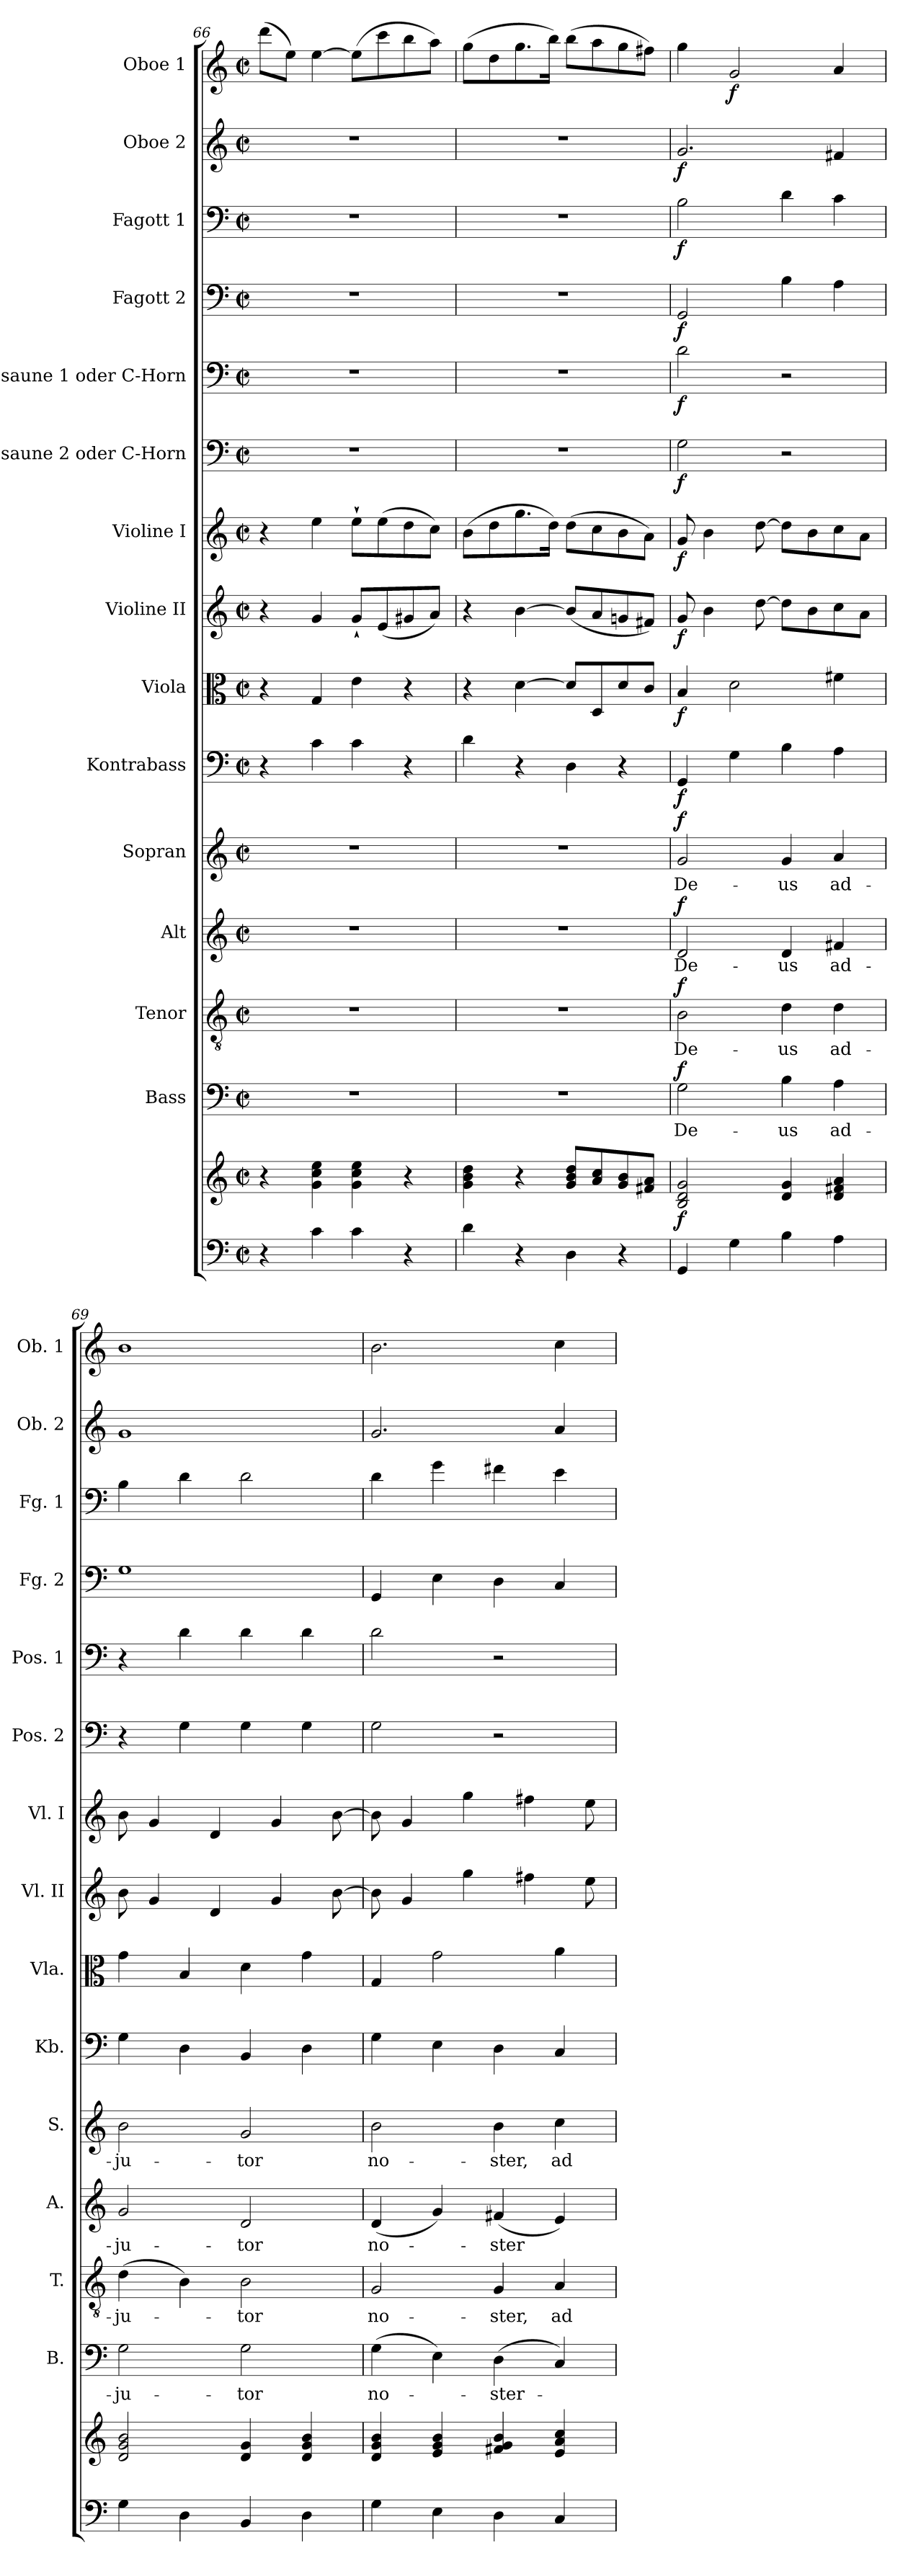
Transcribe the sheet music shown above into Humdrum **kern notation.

**kern	**kern	**dynam	**kern	**text	**dynam	**kern	**text	**dynam	**kern	**text	**dynam	**kern	**text	**dynam	**kern	**dynam	**kern	**dynam	**kern	**dynam	**kern	**dynam	**kern	**dynam	**kern	**dynam	**kern	**dynam	**kern	**dynam	**kern	**dynam	**kern	**dynam
*part15	*part15	*part15	*part14	*part14	*part14	*part13	*part13	*part13	*part12	*part12	*part12	*part11	*part11	*part11	*part10	*part10	*part9	*part9	*part8	*part8	*part7	*part7	*part6	*part6	*part5	*part5	*part4	*part4	*part3	*part3	*part2	*part2	*part1	*part1
*staff16	*staff15	*staff15/16	*staff14	*staff14	*staff14	*staff13	*staff13	*staff13	*staff12	*staff12	*staff12	*staff11	*staff11	*staff11	*staff10	*staff10	*staff9	*staff9	*staff8	*staff8	*staff7	*staff7	*staff6	*staff6	*staff5	*staff5	*staff4	*staff4	*staff3	*staff3	*staff2	*staff2	*staff1	*staff1
*	*	*	*I"Bass	*	*	*I"Tenor	*	*	*I"Alt	*	*	*I"Sopran	*	*	*I"Kontrabass	*	*I"Viola	*	*I"Violine II	*	*I"Violine I	*	*I"Posaune 2 oder C-Horn	*	*I"Posaune 1 oder C-Horn	*	*I"Fagott 2	*	*I"Fagott 1	*	*I"Oboe 2	*	*I"Oboe 1	*
*	*	*	*I'B.	*	*	*I'T.	*	*	*I'A.	*	*	*I'S.	*	*	*I'Kb.	*	*I'Vla.	*	*I'Vl. II	*	*I'Vl. I	*	*I'Pos. 2	*	*I'Pos. 1	*	*I'Fg. 2	*	*I'Fg. 1	*	*I'Ob. 2	*	*I'Ob. 1	*
*clefF4	*clefG2	*	*clefF4	*	*	*clefGv2	*	*	*clefG2	*	*	*clefG2	*	*	*clefF4	*	*clefC3	*	*clefG2	*	*clefG2	*	*clefF4	*	*clefF4	*	*clefF4	*	*clefF4	*	*clefG2	*	*clefG2	*
*	*	*	*	*	*	*	*	*	*	*	*	*	*	*	*ITrd7c12	*	*	*	*	*	*	*	*	*	*	*	*	*	*	*	*	*	*	*
*k[]	*k[]	*	*k[]	*	*	*k[]	*	*	*k[]	*	*	*k[]	*	*	*k[]	*	*k[]	*	*k[]	*	*k[]	*	*k[]	*	*k[]	*	*k[]	*	*k[]	*	*k[]	*	*k[]	*
*C:	*C:	*	*C:	*	*	*C:	*	*	*C:	*	*	*C:	*	*	*C:	*	*C:	*	*C:	*	*C:	*	*C:	*	*C:	*	*C:	*	*C:	*	*C:	*	*C:	*
*M2/2	*M2/2	*	*M2/2	*	*	*M2/2	*	*	*M2/2	*	*	*M2/2	*	*	*M2/2	*	*M2/2	*	*M2/2	*	*M2/2	*	*M2/2	*	*M2/2	*	*M2/2	*	*M2/2	*	*M2/2	*	*M2/2	*
*met(c|)	*met(c|)	*	*met(c|)	*	*	*met(c|)	*	*	*met(c|)	*	*	*met(c|)	*	*	*met(c|)	*	*met(c|)	*	*met(c|)	*	*met(c|)	*	*met(c|)	*	*met(c|)	*	*met(c|)	*	*met(c|)	*	*met(c|)	*	*met(c|)	*
=66	=66	=66	=66	=66	=66	=66	=66	=66	=66	=66	=66	=66	=66	=66	=66	=66	=66	=66	=66	=66	=66	=66	=66	=66	=66	=66	=66	=66	=66	=66	=66	=66	=66	=66
4r	4r	.	1r	.	.	1r	.	.	1r	.	.	1r	.	.	4r	.	4r	.	4r	.	4r	.	1r	.	1r	.	1r	.	1r	.	1r	.	(>8ddd\L	.
.	.	.	.	.	.	.	.	.	.	.	.	.	.	.	.	.	.	.	.	.	.	.	.	.	.	.	.	.	.	.	.	.	8ee\J)	.
4c\	4g\ 4cc\ 4ee\	.	.	.	.	.	.	.	.	.	.	.	.	.	4C\	.	4G/	.	4g/	.	4ee\	.	.	.	.	.	.	.	.	.	.	.	[4ee\	.
4c\	4g\ 4cc\ 4ee\	.	.	.	.	.	.	.	.	.	.	.	.	.	4C\	.	4e\	.	8g`</L	.	8ee`>\L	.	.	.	.	.	.	.	.	.	.	.	(>8ee\L]	.
.	.	.	.	.	.	.	.	.	.	.	.	.	.	.	.	.	.	.	(<8e/	.	(>8ee\	.	.	.	.	.	.	.	.	.	.	.	8ccc\	.
4r	4r	.	.	.	.	.	.	.	.	.	.	.	.	.	4r	.	4r	.	8g#X/	.	8dd\	.	.	.	.	.	.	.	.	.	.	.	8bb\	.
.	.	.	.	.	.	.	.	.	.	.	.	.	.	.	.	.	.	.	8a/J)	.	8cc\J)	.	.	.	.	.	.	.	.	.	.	.	8aa\J)	.
!!LO:PB:g=z
=67	=67	=67	=67	=67	=67	=67	=67	=67	=67	=67	=67	=67	=67	=67	=67	=67	=67	=67	=67	=67	=67	=67	=67	=67	=67	=67	=67	=67	=67	=67	=67	=67	=67	=67
4d\	4g\ 4b\ 4dd\	.	1r	.	.	1r	.	.	1r	.	.	1r	.	.	4D\	.	4r	.	4r	.	(>8b\L	.	1r	.	1r	.	1r	.	1r	.	1r	.	(>8gg\L	.
.	.	.	.	.	.	.	.	.	.	.	.	.	.	.	.	.	.	.	.	.	8dd\	.	.	.	.	.	.	.	.	.	.	.	8dd\	.
4r	4r	.	.	.	.	.	.	.	.	.	.	.	.	.	4r	.	[4d\	.	[4b\	.	8.gg\	.	.	.	.	.	.	.	.	.	.	.	8.gg\	.
.	.	.	.	.	.	.	.	.	.	.	.	.	.	.	.	.	.	.	.	.	16dd\Jk)	.	.	.	.	.	.	.	.	.	.	.	16bb\Jk)	.
4D\	8g/ 8b/ 8dd/L	.	.	.	.	.	.	.	.	.	.	.	.	.	4DD\	.	8d/L]	.	(<8b/L]	.	(>8dd\L	.	.	.	.	.	.	.	.	.	.	.	(>8bb\L	.
.	8a/ 8cc/	.	.	.	.	.	.	.	.	.	.	.	.	.	.	.	8D/	.	8a/	.	8cc\	.	.	.	.	.	.	.	.	.	.	.	8aa\	.
4r	8g/ 8b/	.	.	.	.	.	.	.	.	.	.	.	.	.	4r	.	8d/	.	8gn/	.	8b\	.	.	.	.	.	.	.	.	.	.	.	8gg\	.
.	8f#X/ 8a/J	.	.	.	.	.	.	.	.	.	.	.	.	.	.	.	8c/J	.	8f#X/J)	.	8a\J)	.	.	.	.	.	.	.	.	.	.	.	8ff#X\J)	.
=68	=68	=68	=68	=68	=68	=68	=68	=68	=68	=68	=68	=68	=68	=68	=68	=68	=68	=68	=68	=68	=68	=68	=68	=68	=68	=68	=68	=68	=68	=68	=68	=68	=68	=68
!	!	!LO:DY:b	!	!LO:LY:b	!LO:DY:a	!	!LO:LY:b	!LO:DY:a	!	!LO:LY:b	!LO:DY:a	!	!LO:LY:b	!LO:DY:a	!	!LO:DY:b	!	!LO:DY:b	!	!LO:DY:b	!	!LO:DY:b	!	!LO:DY:b	!	!LO:DY:b	!	!LO:DY:b	!	!LO:DY:b	!	!LO:DY:b	!	!
4GG/	2B/ 2d/ 2g/	f	2G\	De-	f	2B\	De-	f	2d/	De-	f	2g/	De-	f	4GGG/	f	4B/	f	8g/	f	8g/	f	2G\	f	2d\	f	2GG/	f	2B\	f	2.g/	f	4gg\	.
.	.	.	.	.	.	.	.	.	.	.	.	.	.	.	.	.	.	.	4b\	.	4b\	.	.	.	.	.	.	.	.	.	.	.	.	.
!	!	!	!	!	!	!	!	!	!	!	!	!	!	!	!	!	!	!	!	!	!	!	!	!	!	!	!	!	!	!	!	!	!	!LO:DY:b
4G\	.	.	.	.	.	.	.	.	.	.	.	.	.	.	4GG\	.	2d\	.	.	.	.	.	.	.	.	.	.	.	.	.	.	.	2g/	f
.	.	.	.	.	.	.	.	.	.	.	.	.	.	.	.	.	.	.	[8dd\	.	[8dd\	.	.	.	.	.	.	.	.	.	.	.	.	.
!	!	!	!	!LO:LY:b	!	!	!LO:LY:b	!	!	!LO:LY:b	!	!	!LO:LY:b	!	!	!	!	!	!	!	!	!	!	!	!	!	!	!	!	!	!	!	!	!
4B\	4d/ 4g/	.	4B\	-us	.	4d\	-us	.	4d/	-us	.	4g/	-us	.	4BB\	.	.	.	8dd\L]	.	8dd\L]	.	2r	.	2r	.	4B\	.	4d\	.	.	.	.	.
.	.	.	.	.	.	.	.	.	.	.	.	.	.	.	.	.	.	.	8b\	.	8b\	.	.	.	.	.	.	.	.	.	.	.	.	.
!	!	!	!	!LO:LY:b	!	!	!LO:LY:b	!	!	!LO:LY:b	!	!	!LO:LY:b	!	!	!	!	!	!	!	!	!	!	!	!	!	!	!	!	!	!	!	!	!
4A\	4d/ 4f#X/ 4a/	.	4A\	ad-	.	4d\	ad-	.	4f#X/	ad-	.	4a/	ad-	.	4AA\	.	4f#X\	.	8cc\	.	8cc\	.	.	.	.	.	4A\	.	4c\	.	4f#X/	.	4a/	.
.	.	.	.	.	.	.	.	.	.	.	.	.	.	.	.	.	.	.	8a\J	.	8a\J	.	.	.	.	.	.	.	.	.	.	.	.	.
=69	=69	=69	=69	=69	=69	=69	=69	=69	=69	=69	=69	=69	=69	=69	=69	=69	=69	=69	=69	=69	=69	=69	=69	=69	=69	=69	=69	=69	=69	=69	=69	=69	=69	=69
!	!	!	!	!LO:LY:b	!	!	!LO:LY:b	!	!	!LO:LY:b	!	!	!LO:LY:b	!	!	!	!	!	!	!	!	!	!	!	!	!	!	!	!	!	!	!	!	!
4G\	2d/ 2g/ 2b/	.	2G\	-ju-	.	(>4d\	-ju-	.	2g/	-ju-	.	2b\	-ju-	.	4GG\	.	4g\	.	8b\	.	8b\	.	4r	.	4r	.	1G	.	4B\	.	1g	.	1b	.
.	.	.	.	.	.	.	.	.	.	.	.	.	.	.	.	.	.	.	4g/	.	4g/	.	.	.	.	.	.	.	.	.	.	.	.	.
4D\	.	.	.	.	.	4B\)	.	.	.	.	.	.	.	.	4DD\	.	4B/	.	.	.	.	.	4G\	.	4d\	.	.	.	4d\	.	.	.	.	.
.	.	.	.	.	.	.	.	.	.	.	.	.	.	.	.	.	.	.	4d/	.	4d/	.	.	.	.	.	.	.	.	.	.	.	.	.
!	!	!	!	!LO:LY:b	!	!	!LO:LY:b	!	!	!LO:LY:b	!	!	!LO:LY:b	!	!	!	!	!	!	!	!	!	!	!	!	!	!	!	!	!	!	!	!	!
4BB/	4d/ 4g/	.	2G\	-tor	.	2B\	-tor	.	2d/	-tor	.	2g/	-tor	.	4BBB/	.	4d\	.	.	.	.	.	4G\	.	4d\	.	.	.	2d\	.	.	.	.	.
.	.	.	.	.	.	.	.	.	.	.	.	.	.	.	.	.	.	.	4g/	.	4g/	.	.	.	.	.	.	.	.	.	.	.	.	.
4D\	4d/ 4g/ 4b/	.	.	.	.	.	.	.	.	.	.	.	.	.	4DD\	.	4g\	.	.	.	.	.	4G\	.	4d\	.	.	.	.	.	.	.	.	.
.	.	.	.	.	.	.	.	.	.	.	.	.	.	.	.	.	.	.	[8b\	.	[8b\	.	.	.	.	.	.	.	.	.	.	.	.	.
=70	=70	=70	=70	=70	=70	=70	=70	=70	=70	=70	=70	=70	=70	=70	=70	=70	=70	=70	=70	=70	=70	=70	=70	=70	=70	=70	=70	=70	=70	=70	=70	=70	=70	=70
!	!	!	!	!LO:LY:b	!	!	!LO:LY:b	!	!	!LO:LY:b	!	!	!LO:LY:b	!	!	!	!	!	!	!	!	!	!	!	!	!	!	!	!	!	!	!	!	!
4G\	4d/ 4g/ 4b/	.	(>4G\	no-	.	2G/	no-	.	(<4d/	no-	.	2b\	no-	.	4GG\	.	4G/	.	8b\]	.	8b\]	.	2G\	.	2d\	.	4GG/	.	4d\	.	2.g/	.	2.b\	.
.	.	.	.	.	.	.	.	.	.	.	.	.	.	.	.	.	.	.	4g/	.	4g/	.	.	.	.	.	.	.	.	.	.	.	.	.
4E\	4e/ 4g/ 4b/	.	4E\)	.	.	.	.	.	4g/)	.	.	.	.	.	4EE\	.	2g\	.	.	.	.	.	.	.	.	.	4E\	.	4g\	.	.	.	.	.
.	.	.	.	.	.	.	.	.	.	.	.	.	.	.	.	.	.	.	4gg\	.	4gg\	.	.	.	.	.	.	.	.	.	.	.	.	.
!	!	!	!	!LO:LY:b	!	!	!LO:LY:b	!	!	!LO:LY:b	!	!	!LO:LY:b	!	!	!	!	!	!	!	!	!	!	!	!	!	!	!	!	!	!	!	!	!
4D\	4f#X/ 4g/ 4b/	.	(>4D\	-ster-	.	4G/	-ster,	.	(<4f#X/	-ster	.	4b\	-ster,	.	4DD\	.	.	.	.	.	.	.	2r	.	2r	.	4D\	.	4f#X\	.	.	.	.	.
.	.	.	.	.	.	.	.	.	.	.	.	.	.	.	.	.	.	.	4ff#X\	.	4ff#X\	.	.	.	.	.	.	.	.	.	.	.	.	.
!	!	!	!	!	!	!	!LO:LY:b	!	!	!	!	!	!LO:LY:b	!	!	!	!	!	!	!	!	!	!	!	!	!	!	!	!	!	!	!	!	!
4C/	4e/ 4a/ 4cc/	.	4C/)	.	.	4A/	ad-	.	4e/)	.	.	4cc\	ad-	.	4CC/	.	4a\	.	.	.	.	.	.	.	.	.	4C/	.	4e\	.	4a/	.	4cc\	.
.	.	.	.	.	.	.	.	.	.	.	.	.	.	.	.	.	.	.	8ee\	.	8ee\	.	.	.	.	.	.	.	.	.	.	.	.	.
=	=	=	=	=	=	=	=	=	=	=	=	=	=	=	=	=	=	=	=	=	=	=	=	=	=	=	=	=	=	=	=	=	=	=
*-	*-	*-	*-	*-	*-	*-	*-	*-	*-	*-	*-	*-	*-	*-	*-	*-	*-	*-	*-	*-	*-	*-	*-	*-	*-	*-	*-	*-	*-	*-	*-	*-	*-	*-
